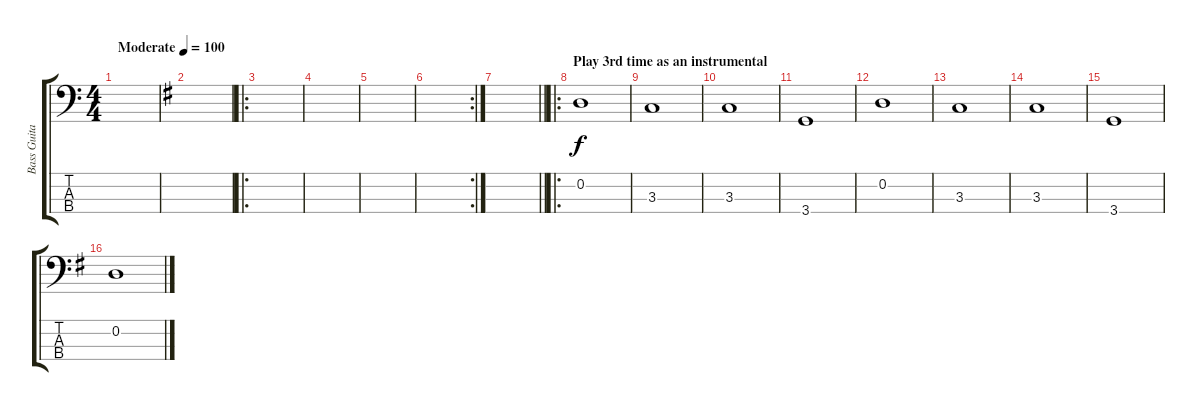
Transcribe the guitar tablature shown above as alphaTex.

\track ("Bass Guitar" "Bass Guita") {instrument electricbasspick}
\staff {score tabs}
\tuning (G2 D2 A1 E1) {hide}
\ts (4 4)
\tempo (100 "Moderate")
\clef f4
\ks c
|
\ks g
|
\ro
|
|
|
\rc 2
|
\barLineRight lightlight
|
\ro
\section ("" "Play 3rd time as an instrumental")
0.2.1 |
3.3.1 |
3.3.1 |
3.4.1 |
0.2.1 |
3.3.1 |
3.3.1 |
3.4.1 |
0.2.1
